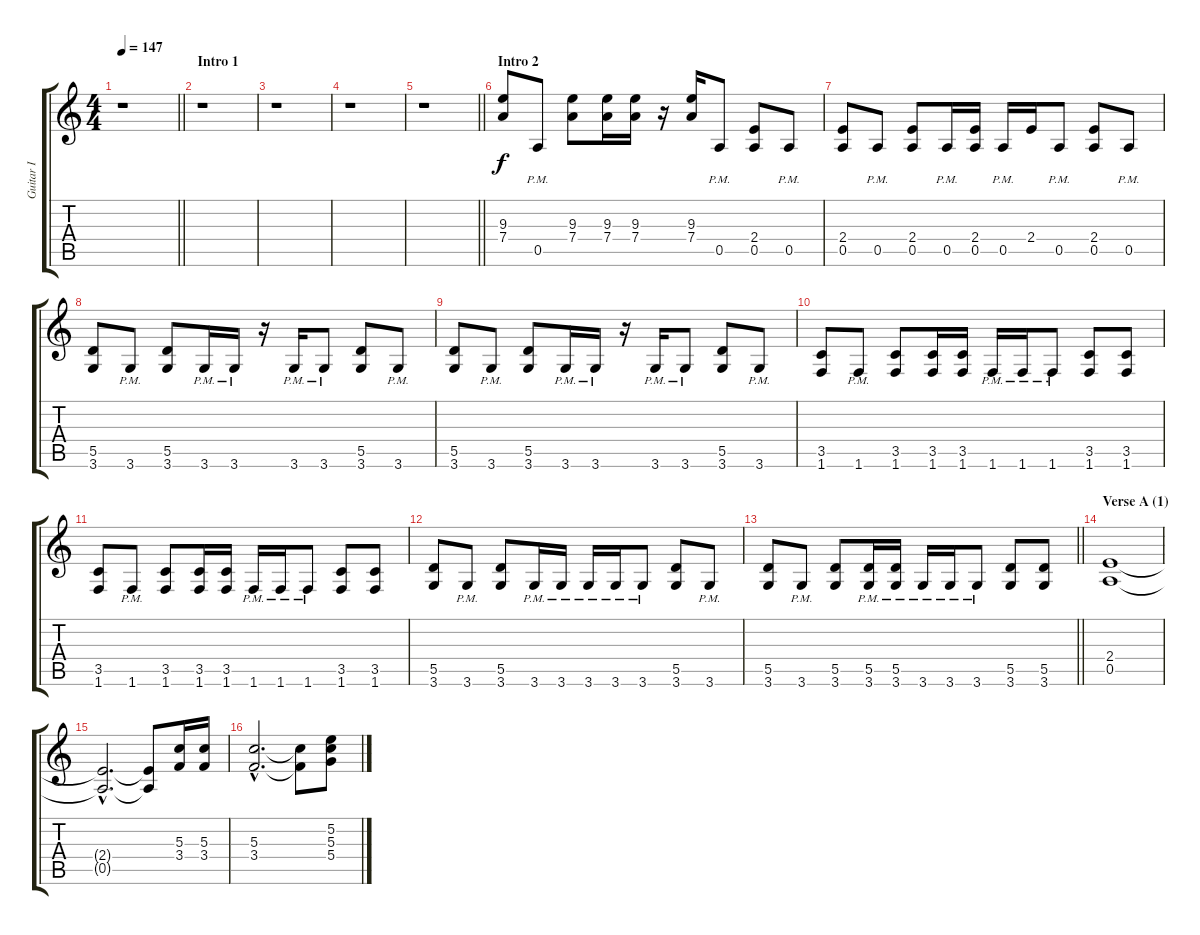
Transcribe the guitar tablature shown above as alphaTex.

\track ("Guitar I" "Guitar I") {instrument distortionguitar}
\staff {score tabs}
\tuning (E4 B3 G3 D3 A2 E2) {hide}
\ts (4 4)
\tempo 147
\clef g2
\barLineRight lightlight
\ks aminor
r.1{dy f instrument distortionguitar} |
\section ("" "Intro 1")
r.1 |
r.1 |
r.1 |
\barLineRight lightlight
r.1 |
\section ("" "Intro 2")
(9.3 7.4).8 0.5{pm}.8 (9.3 7.4).8 (9.3 7.4).16 (9.3 7.4).16 r.16 (9.3 7.4).16 0.5{pm}.8 (2.4 0.5).8 0.5{pm}.8 |
(2.4 0.5).8 0.5{pm}.8 (2.4 0.5).8 0.5{pm}.16 (2.4 0.5).16 0.5{pm}.16 2.4.16 0.5{pm}.8 (2.4 0.5).8 0.5{pm}.8 |
(5.5 3.6).8 3.6{pm}.8 (5.5 3.6).8 3.6{pm}.16 3.6{pm}.16 r.16 3.6{pm}.16 3.6{pm}.8 (5.5 3.6).8 3.6{pm}.8 |
(5.5 3.6).8 3.6{pm}.8 (5.5 3.6).8 3.6{pm}.16 3.6{pm}.16 r.16 3.6{pm}.16 3.6{pm}.8 (5.5 3.6).8 3.6{pm}.8 |
(3.5 1.6).8 1.6{pm}.8 (3.5 1.6).8 (3.5 1.6).16 (3.5 1.6).16 1.6{pm}.16 1.6{pm}.16 1.6{pm}.8 (3.5 1.6).8 (3.5 1.6).8 |
(3.5 1.6).8 1.6{pm}.8 (3.5 1.6).8 (3.5 1.6).16 (3.5 1.6).16 1.6{pm}.16 1.6{pm}.16 1.6{pm}.8 (3.5 1.6).8 (3.5 1.6).8 |
(5.5 3.6).8 3.6{pm}.8 (5.5 3.6).8 3.6{pm}.16 3.6{pm}.16 3.6{pm}.16 3.6{pm}.16 3.6{pm}.8 (5.5 3.6).8 3.6{pm}.8 |
\barLineRight lightlight
(5.5 3.6).8 3.6{pm}.8 (5.5 3.6).8 (5.5{pm} 3.6{pm}).16 (5.5{pm} 3.6{pm}).16 3.6{pm}.16 3.6{pm}.16 3.6{pm}.8 (5.5 3.6).8 (5.5 3.6).8 |
\section ("" "Verse A (1)")
(2.4 0.5).1 |
(2.4{hac t} 0.5{hac t}).2{d} (2.4{t} 0.5{t}).8 (5.3 3.4).16 (5.3 3.4).16 |
(5.3{hac} 3.4{hac}).2{d} (5.3{t} 3.4{t}).8 (5.2 5.3 5.4).8
